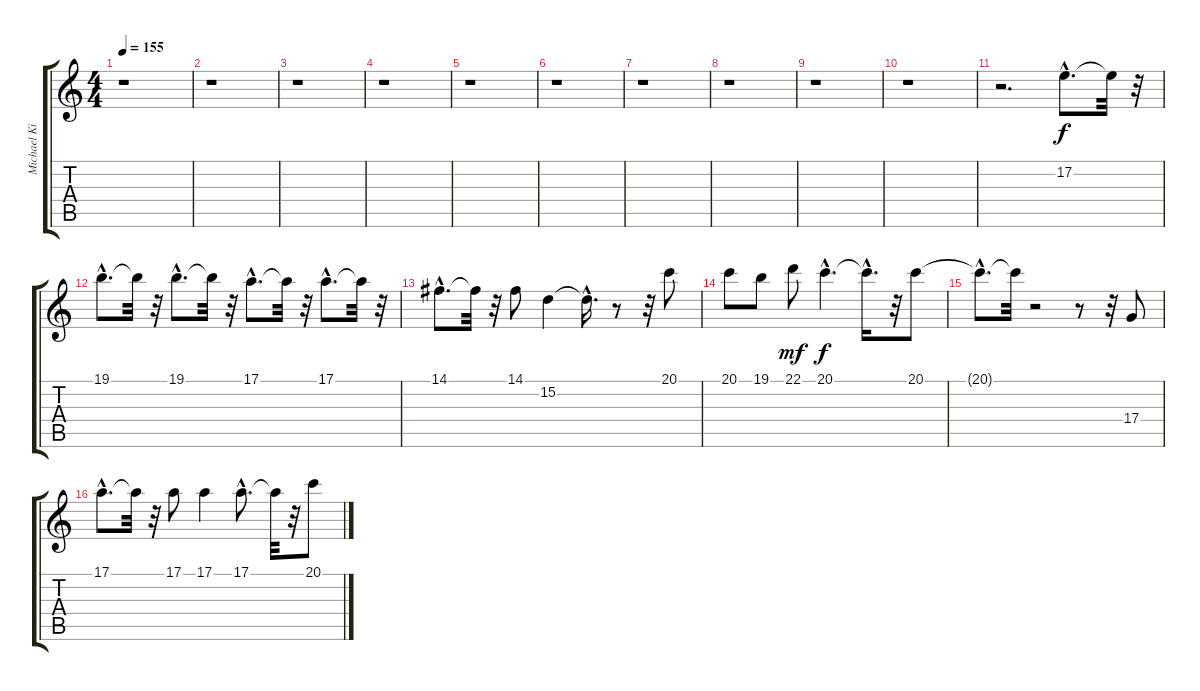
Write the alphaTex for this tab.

\track ("Michael Kiske" "Michael Ki") {instrument fx5brightness}
\staff {score tabs}
\tuning (E4 B3 G3 D3 A2 E2) {hide}
\ts (4 4)
\tempo 155
\clef g2
\ks c
r.1{dy f instrument fx5brightness} |
r.1 |
r.1 |
r.1 |
r.1 |
r.1 |
r.1 |
r.1 |
r.1 |
r.1 |
r.2{d} 17.2{hac}.8{d volume 15} 17.2{t}.32 r.32 |
19.1{hac}.8{d} 19.1{t}.32 r.32 19.1{hac}.8{d} 19.1{t}.32 r.32 17.1{hac}.8{d} 17.1{t}.32 r.32 17.1{hac}.8{d} 17.1{t}.32 r.32 |
14.1{hac}.8{d} 14.1{t}.32 r.32 14.1.8 15.2.4 15.2{hac t}.16{d} r.8 r.32 20.1.8 |
20.1.8 19.1.8 22.1.8{dy mf} 20.1{hac}.4{d dy f} 20.1{hac t}.16{d} r.32 20.1.8 |
20.1{hac t}.8{d} 20.1{t}.32 r.2 r.8 r.32 17.4.8 |
17.1{hac}.8{d} 17.1{t}.32 r.32 17.1.8 17.1.4 17.1{hac}.8{d} 17.1{t}.32 r.32 20.1.8
